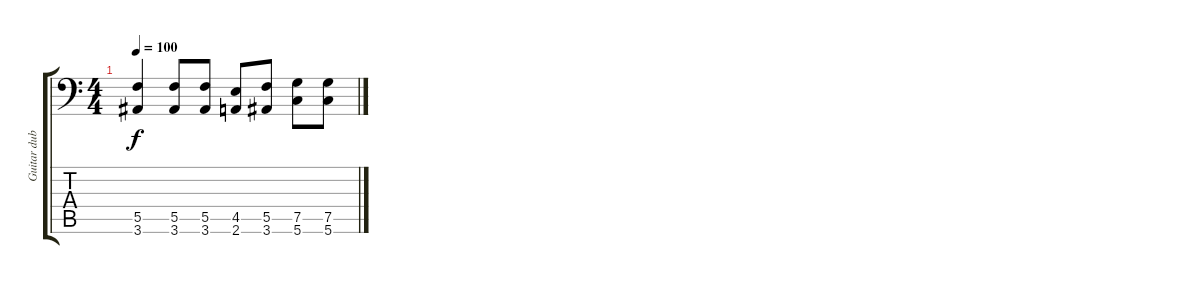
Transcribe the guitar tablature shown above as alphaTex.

\track ("Guitar dub" "Guitar dub") {instrument distortionguitar}
\staff {score tabs}
\tuning (G3 D3 Bb2 F2 C2 G1) {hide}
\ts (4 4)
\tempo 100
\clef f4
\ks c
(5.5 3.6).4{dy f} (5.5 3.6).8 (5.5 3.6).8 (4.5 2.6).8 (5.5 3.6).8 (7.5 5.6).8 (7.5 5.6).8
